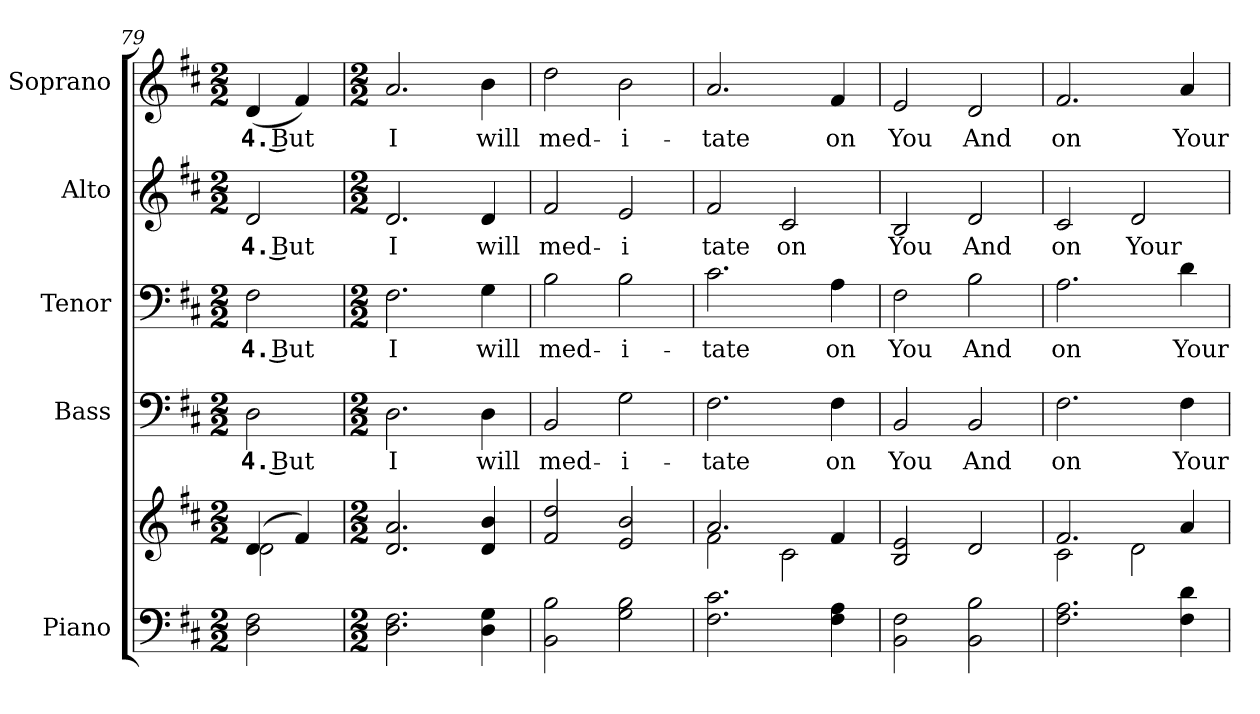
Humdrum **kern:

**kern	**kern	**kern	**text	**kern	**text	**kern	**text	**kern	**text
*part5	*part5	*part4	*part4	*part3	*part3	*part2	*part2	*part1	*part1
*staff6	*staff5	*staff4	*staff4	*staff3	*staff3	*staff2	*staff2	*staff1	*staff1
*I"Piano	*	*I"Bass	*	*I"Tenor	*	*I"Alto	*	*I"Soprano	*
*I'Pno.	*	*I'B.	*	*I'T.	*	*I'A.	*	*I'S.	*
*clefF4	*clefG2	*clefF4	*	*clefF4	*	*clefG2	*	*clefG2	*
*k[f#c#]	*k[f#c#]	*k[f#c#]	*	*k[f#c#]	*	*k[f#c#]	*	*k[f#c#]	*
*D:	*D:	*D:	*	*D:	*	*D:	*	*D:	*
*M2/2	*M2/2	*M2/2	*	*M2/2	*	*M2/2	*	*M2/2	*
=79	=79	=79	=79	=79	=79	=79	=79	=79	=79
*	*^	*	*	*	*	*	*	*	*
!	!	!	!	!LO:LY:b:color=#000000	!	!	!	!	!	!
!	!	!	!	!	!	!LO:LY:b:color=#000000	!	!	!	!
!	!	!	!	!	!	!	!	!LO:LY:b:color=#000000	!	!
!	!	!	!	!	!	!	!	!	!	!LO:LY:b:color=#000000
2Di\ 2F#i	(4di/	2di\	2Di\	4. But	2F#i\	4. But	2di/	4. But	(4di/	4. But
.	4f#i/)	.	.	.	.	.	.	.	4f#i/)	.
*	*v	*v	*	*	*	*	*	*	*	*
=80	=80	=80	=80	=80	=80	=80	=80	=80	=80
*M2/2	*M2/2	*M2/2	*	*M2/2	*	*M2/2	*	*M2/2	*
!	!	!	!LO:LY:b:color=#000000	!	!	!	!	!	!
!	!	!	!	!	!LO:LY:b:color=#000000	!	!	!	!
!	!	!	!	!	!	!	!LO:LY:b:color=#000000	!	!
!	!	!	!	!	!	!	!	!	!LO:LY:b:color=#000000
2.Di\ 2.F#i	2.di/ 2.ai	2.Di\	I	2.F#i\	I	2.di/	I	2.ai/	I
!	!	!	!LO:LY:b:color=#000000	!	!	!	!	!	!
!	!	!	!	!	!LO:LY:b:color=#000000	!	!	!	!
!	!	!	!	!	!	!	!LO:LY:b:color=#000000	!	!
!	!	!	!	!	!	!	!	!	!LO:LY:b:color=#000000
4Di\ 4Gi	4di/ 4bi	4Di\	will	4Gi\	will	4di/	will	4bi\	will
=81	=81	=81	=81	=81	=81	=81	=81	=81	=81
!	!	!	!LO:LY:b:color=#000000	!	!	!	!	!	!
!	!	!	!	!	!LO:LY:b:color=#000000	!	!	!	!
!	!	!	!	!	!	!	!LO:LY:b:color=#000000	!	!
!	!	!	!	!	!	!	!	!	!LO:LY:b:color=#000000
2BBi\ 2Bi	2f#i/ 2ddi	2BBi/	med-	2Bi\	med-	2f#i/	med-	2ddi\	med-
!	!	!	!LO:LY:b:color=#000000	!	!	!	!	!	!
!	!	!	!	!	!LO:LY:b:color=#000000	!	!	!	!
!	!	!	!	!	!	!	!LO:LY:b:color=#000000	!	!
!	!	!	!	!	!	!	!	!	!LO:LY:b:color=#000000
2Gi\ 2Bi	2ei/ 2bi	2Gi\	-i-	2Bi\	-i-	2ei/	-i	2bi\	-i-
=82	=82	=82	=82	=82	=82	=82	=82	=82	=82
*	*^	*	*	*	*	*	*	*	*
!	!	!	!	!LO:LY:b:color=#000000	!	!	!	!	!	!
!	!	!	!	!	!	!LO:LY:b:color=#000000	!	!	!	!
!	!	!	!	!	!	!	!	!LO:LY:b:color=#000000	!	!
!	!	!	!	!	!	!	!	!	!	!LO:LY:b:color=#000000
2.F#i\ 2.c#i	2.ai/	2f#i\	2.F#i\	-tate	2.c#i\	-tate	2f#i/	tate	2.ai/	-tate
!	!	!	!	!	!	!	!	!LO:LY:b:color=#000000	!	!
.	.	2c#i\	.	.	.	.	2c#i/	on	.	.
!	!	!	!	!LO:LY:b:color=#000000	!	!	!	!	!	!
!	!	!	!	!	!	!LO:LY:b:color=#000000	!	!	!	!
!	!	!	!	!	!	!	!	!	!	!LO:LY:b:color=#000000
4F#i\ 4Ai	4f#i/	.	4F#i\	on	4Ai\	on	.	.	4f#i/	on
*	*v	*v	*	*	*	*	*	*	*	*
=83	=83	=83	=83	=83	=83	=83	=83	=83	=83
!	!	!	!LO:LY:b:color=#000000	!	!	!	!	!	!
!	!	!	!	!	!LO:LY:b:color=#000000	!	!	!	!
!	!	!	!	!	!	!	!LO:LY:b:color=#000000	!	!
!	!	!	!	!	!	!	!	!	!LO:LY:b:color=#000000
2BBi\ 2F#i	2Bi/ 2ei	2BBi/	You	2F#i\	You	2Bi/	You	2ei/	You
!	!	!	!LO:LY:b:color=#000000	!	!	!	!	!	!
!	!	!	!	!	!LO:LY:b:color=#000000	!	!	!	!
!	!	!	!	!	!	!	!LO:LY:b:color=#000000	!	!
!	!	!	!	!	!	!	!	!	!LO:LY:b:color=#000000
2BBi\ 2Bi	2di/	2BBi/	And	2Bi\	And	2di/	And	2di/	And
!!LO:PB:g=z
=84	=84	=84	=84	=84	=84	=84	=84	=84	=84
*	*^	*	*	*	*	*	*	*	*
!	!	!	!	!LO:LY:b:color=#000000	!	!	!	!	!	!
!	!	!	!	!	!	!LO:LY:b:color=#000000	!	!	!	!
!	!	!	!	!	!	!	!	!LO:LY:b:color=#000000	!	!
!	!	!	!	!	!	!	!	!	!	!LO:LY:b:color=#000000
2.F#i\ 2.Ai	2.f#i/	2c#i\	2.F#i\	on	2.Ai\	on	2c#i/	on	2.f#i/	on
!	!	!	!	!	!	!	!	!LO:LY:b:color=#000000	!	!
.	.	2di\	.	.	.	.	2di/	Your	.	.
!	!	!	!	!LO:LY:b:color=#000000	!	!	!	!	!	!
!	!	!	!	!	!	!LO:LY:b:color=#000000	!	!	!	!
!	!	!	!	!	!	!	!	!	!	!LO:LY:b:color=#000000
4F#i\ 4di	4ai/	.	4F#i\	Your	4di\	Your	.	.	4ai/	Your
*	*v	*v	*	*	*	*	*	*	*	*
=	=	=	=	=	=	=	=	=	=
*-	*-	*-	*-	*-	*-	*-	*-	*-	*-
